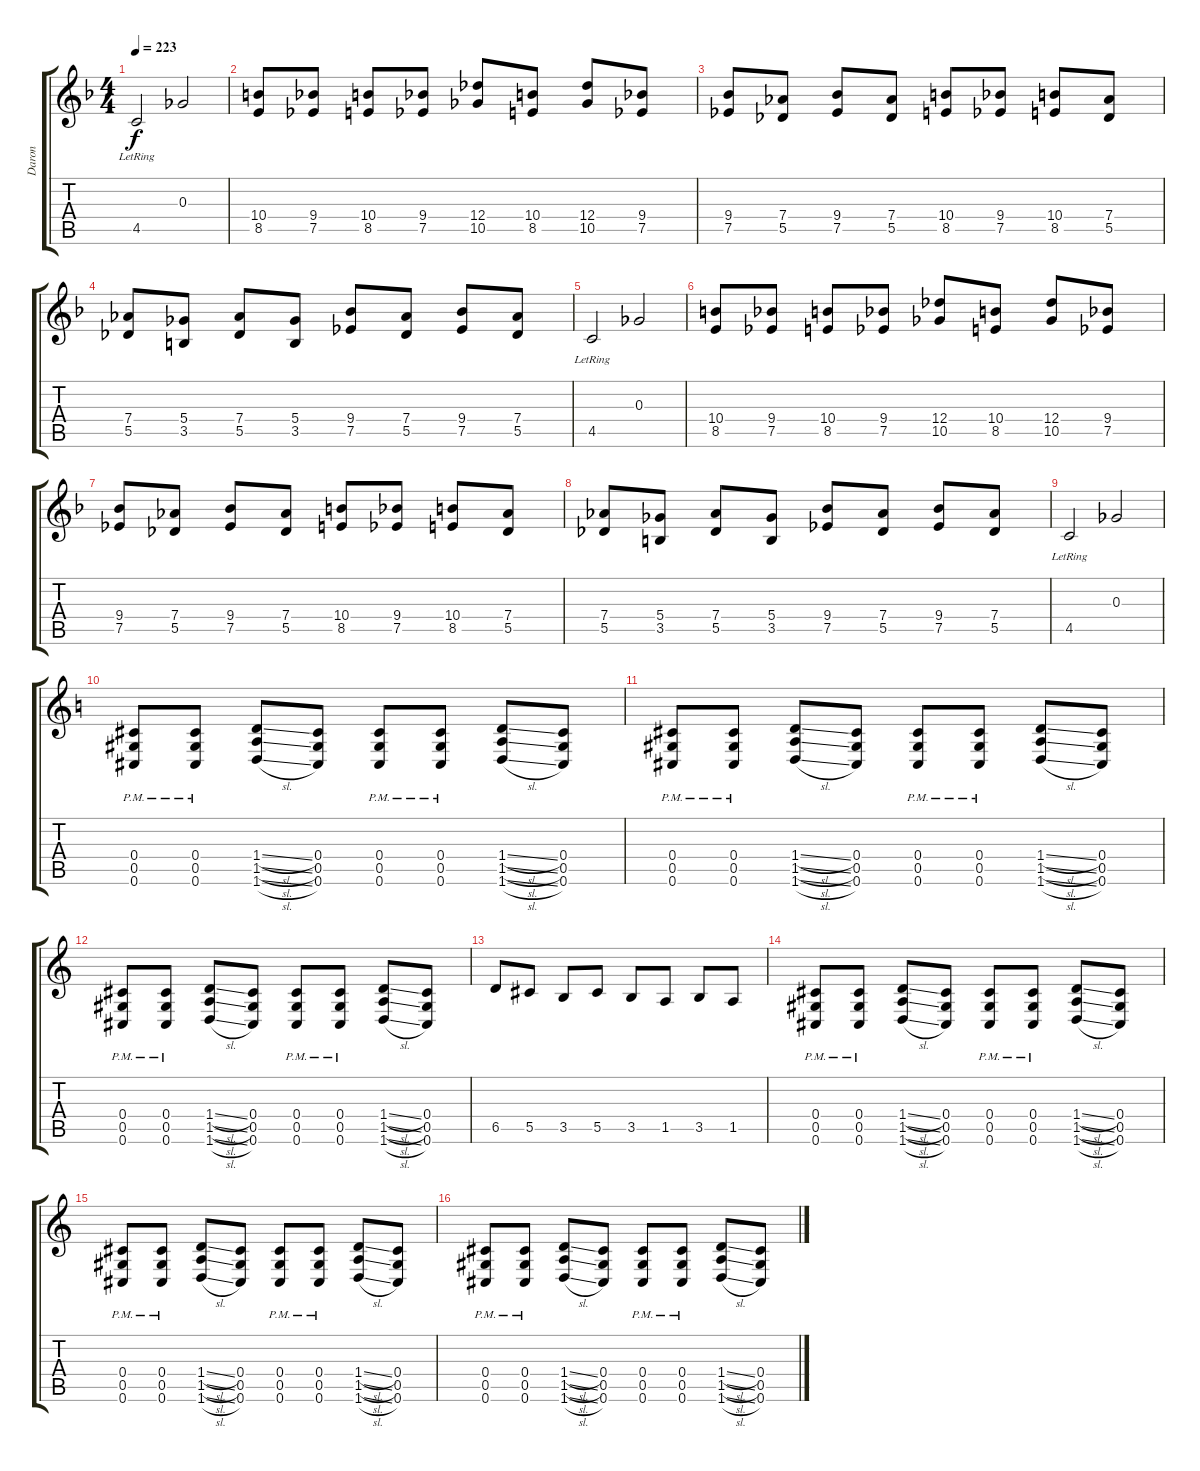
\track ("Daron" "Daron") {instrument overdrivenguitar}
\staff {score tabs}
\tuning (Eb4 Bb3 Gb3 Db3 Ab2 Db2) {hide}
\ts (4 4)
\tempo 223
\clef g2
\ks f
4.5{lr}.2{dy f} 0.3.2 |
(10.4 8.5).8 (9.4 7.5).8 (10.4 8.5).8 (9.4 7.5).8 (12.4 10.5).8 (10.4 8.5).8 (12.4 10.5).8 (9.4 7.5).8 |
(9.4 7.5).8 (7.4 5.5).8 (9.4 7.5).8 (7.4 5.5).8 (10.4 8.5).8 (9.4 7.5).8 (10.4 8.5).8 (7.4 5.5).8 |
(7.4 5.5).8 (5.4 3.5).8 (7.4 5.5).8 (5.4 3.5).8 (9.4 7.5).8 (7.4 5.5).8 (9.4 7.5).8 (7.4 5.5).8 |
4.5{lr}.2 0.3.2 |
(10.4 8.5).8 (9.4 7.5).8 (10.4 8.5).8 (9.4 7.5).8 (12.4 10.5).8 (10.4 8.5).8 (12.4 10.5).8 (9.4 7.5).8 |
(9.4 7.5).8 (7.4 5.5).8 (9.4 7.5).8 (7.4 5.5).8 (10.4 8.5).8 (9.4 7.5).8 (10.4 8.5).8 (7.4 5.5).8 |
(7.4 5.5).8 (5.4 3.5).8 (7.4 5.5).8 (5.4 3.5).8 (9.4 7.5).8 (7.4 5.5).8 (9.4 7.5).8 (7.4 5.5).8 |
4.5{lr}.2 0.3.2 |
\ks c
(0.4{pm} 0.5{pm} 0.6{pm}).8 (0.4{pm} 0.5{pm} 0.6{pm}).8 (1.4{sl} 1.5{sl} 1.6{sl}).8 (0.4 0.5 0.6).8 (0.4{pm} 0.5{pm} 0.6{pm}).8 (0.4{pm} 0.5{pm} 0.6{pm}).8 (1.4{sl} 1.5{sl} 1.6{sl}).8 (0.4 0.5 0.6).8 |
(0.4{pm} 0.5{pm} 0.6{pm}).8 (0.4{pm} 0.5{pm} 0.6{pm}).8 (1.4{sl} 1.5{sl} 1.6{sl}).8 (0.4 0.5 0.6).8 (0.4{pm} 0.5{pm} 0.6{pm}).8 (0.4{pm} 0.5{pm} 0.6{pm}).8 (1.4{sl} 1.5{sl} 1.6{sl}).8 (0.4 0.5 0.6).8 |
(0.4{pm} 0.5{pm} 0.6{pm}).8 (0.4{pm} 0.5{pm} 0.6{pm}).8 (1.4{sl} 1.5{sl} 1.6{sl}).8 (0.4 0.5 0.6).8 (0.4{pm} 0.5{pm} 0.6{pm}).8 (0.4{pm} 0.5{pm} 0.6{pm}).8 (1.4{sl} 1.5{sl} 1.6{sl}).8 (0.4 0.5 0.6).8 |
6.5.8 5.5.8 3.5.8 5.5.8 3.5.8 1.5.8 3.5.8 1.5.8 |
(0.4{pm} 0.5{pm} 0.6{pm}).8 (0.4{pm} 0.5{pm} 0.6{pm}).8 (1.4{sl} 1.5{sl} 1.6{sl}).8 (0.4 0.5 0.6).8 (0.4{pm} 0.5{pm} 0.6{pm}).8 (0.4{pm} 0.5{pm} 0.6{pm}).8 (1.4{sl} 1.5{sl} 1.6{sl}).8 (0.4 0.5 0.6).8 |
(0.4{pm} 0.5{pm} 0.6{pm}).8 (0.4{pm} 0.5{pm} 0.6{pm}).8 (1.4{sl} 1.5{sl} 1.6{sl}).8 (0.4 0.5 0.6).8 (0.4{pm} 0.5{pm} 0.6{pm}).8 (0.4{pm} 0.5{pm} 0.6{pm}).8 (1.4{sl} 1.5{sl} 1.6{sl}).8 (0.4 0.5 0.6).8 |
(0.4{pm} 0.5{pm} 0.6{pm}).8 (0.4{pm} 0.5{pm} 0.6{pm}).8 (1.4{sl} 1.5{sl} 1.6{sl}).8 (0.4 0.5 0.6).8 (0.4{pm} 0.5{pm} 0.6{pm}).8 (0.4{pm} 0.5{pm} 0.6{pm}).8 (1.4{sl} 1.5{sl} 1.6{sl}).8 (0.4 0.5 0.6).8
